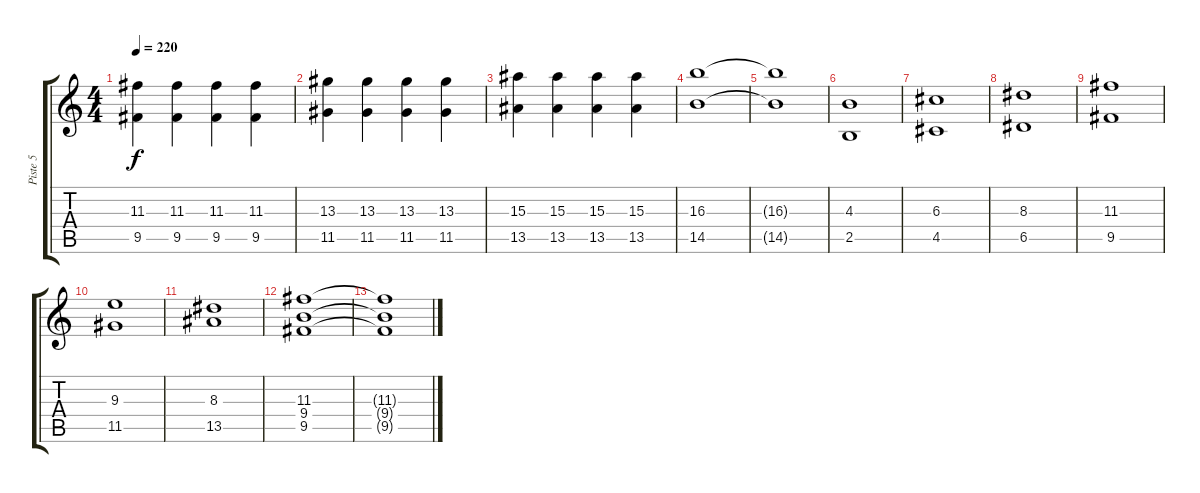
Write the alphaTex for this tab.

\track ("Piste 5" "Piste 5") {instrument acousticguitarsteel}
\staff {score tabs}
\tuning (E4 B3 G3 D3 A2 E2) {hide}
\ts (4 4)
\tempo 220
\clef g2
\ks c
(11.3 9.5).4{dy f} (11.3 9.5).4 (11.3 9.5).4 (11.3 9.5).4 |
(13.3 11.5).4 (13.3 11.5).4 (13.3 11.5).4 (13.3 11.5).4 |
(15.3 13.5).4 (15.3 13.5).4 (15.3 13.5).4 (15.3 13.5).4 |
(16.3 14.5).1 |
(16.3{t} 14.5{t}).1 |
(4.3 2.5).1 |
(6.3 4.5).1 |
(8.3 6.5).1 |
(11.3 9.5).1 |
(9.3 11.5).1 |
(8.3 13.5).1 |
(11.3 9.4 9.5).1 |
(11.3{t} 9.4{t} 9.5{t}).1
